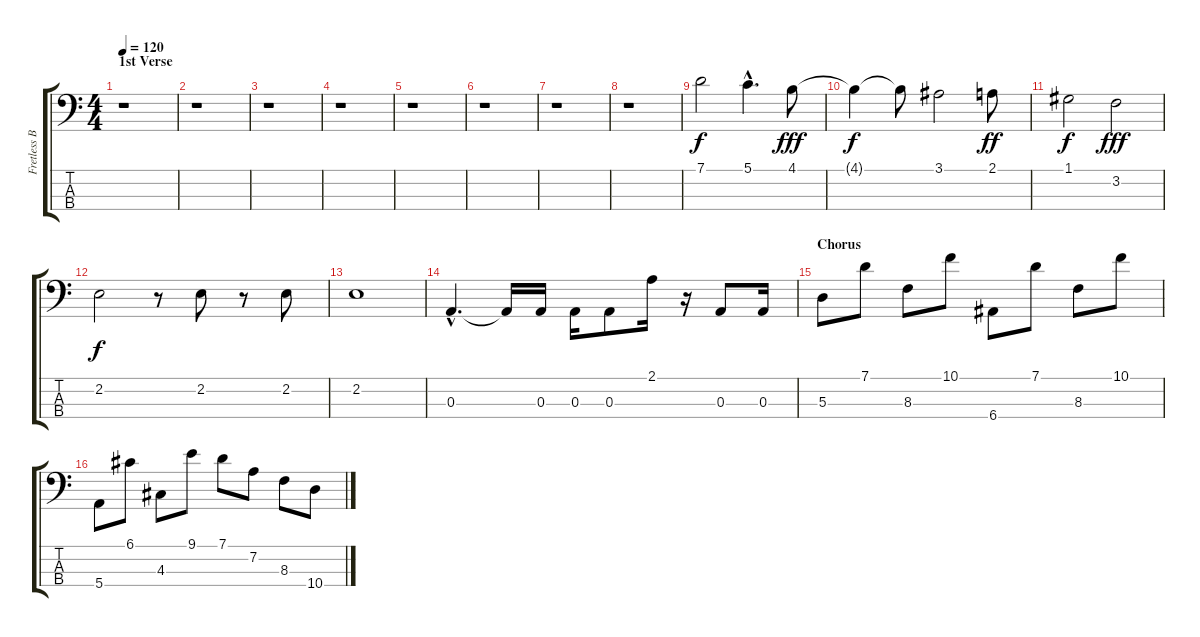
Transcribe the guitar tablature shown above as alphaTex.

\track ("Fretless Bass" "Fretless B") {instrument fretlessbass}
\staff {score tabs}
\tuning (G2 D2 A1 E1) {hide}
\ts (4 4)
\section ("" "1st Verse")
\tempo 120
\clef f4
\ks c
r.1{dy f} |
r.1 |
r.1 |
r.1 |
r.1 |
r.1 |
r.1 |
r.1 |
7.1.2 5.1{hac}.4{d} 4.1.8{dy fff} |
4.1{t}.4{dy f} 4.1{t}.8 3.1.2 2.1.8{dy ff} |
1.1.2{dy f} 3.2.2{dy fff} |
2.2.2{dy f} r.8 2.2.8 r.8 2.2.8 |
2.2.1 |
0.3{hac}.4{d} 0.3{t}.16 0.3.16 0.3.16 0.3.8 2.1.16 r.16 0.3.8 0.3.16 |
\section ("" "Chorus")
5.3.8 7.1.8 8.3.8 10.1.8 6.4.8 7.1.8 8.3.8 10.1.8 |
5.4.8 6.1.8 4.3.8 9.1.8 7.1.8 7.2.8 8.3.8 10.4.8
